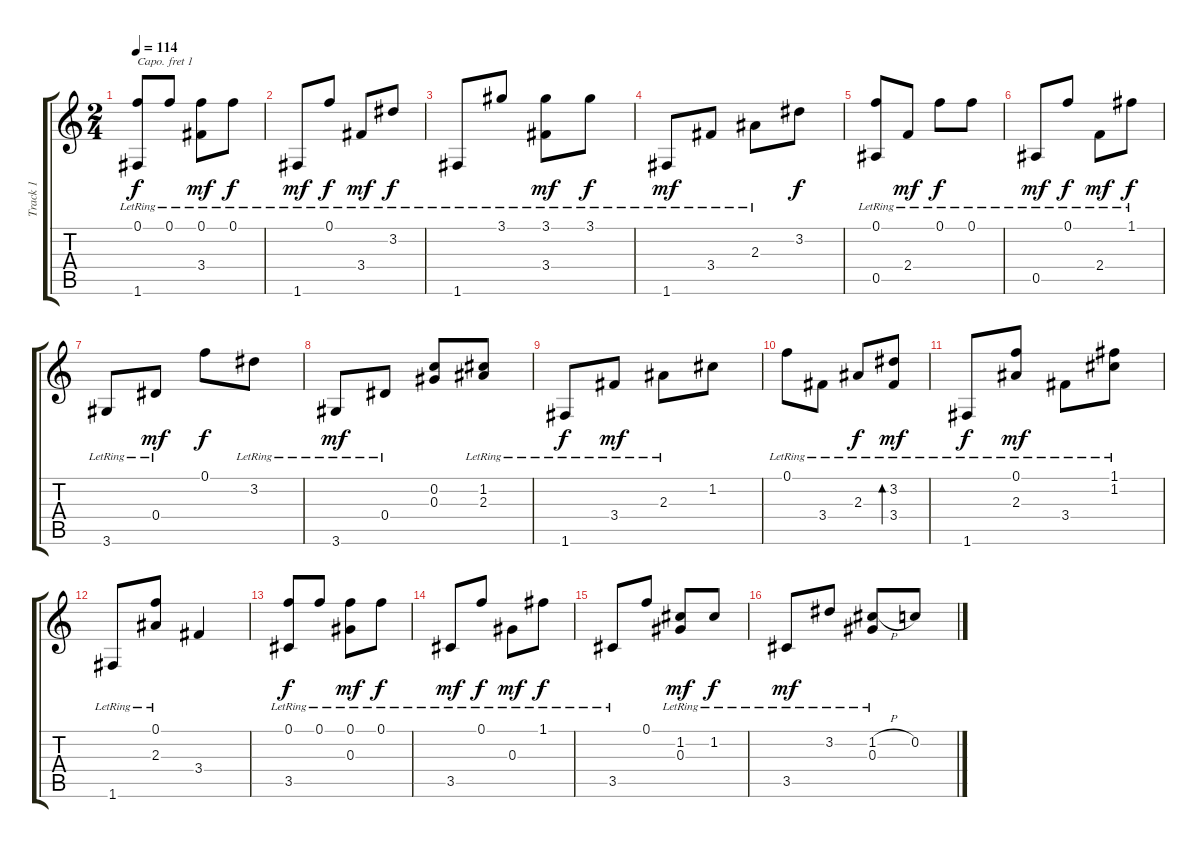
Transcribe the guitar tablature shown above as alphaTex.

\track ("Track 1" "Track 1") {instrument acousticguitarsteel}
\staff {score tabs}
\capo 1
\tuning (E4 B3 G3 D3 A2 E2) {hide}
\ts (2 4)
\tempo 114
\clef g2
\ks c
(0.1{lr} 1.6{lr}).8{dy f} 0.1{lr}.8 (0.1{lr} 3.4{lr}).8{dy mf} 0.1{lr}.8{dy f} |
1.6{lr}.8{dy mf} 0.1{lr}.8{dy f} 3.4{lr}.8{dy mf} 3.2{lr}.8{dy f} |
1.6{lr}.8 3.1{lr}.8 (3.1{lr} 3.4{lr}).8{dy mf} 3.1{lr}.8{dy f} |
1.6{lr}.8{dy mf} 3.4{lr}.8 2.3{lr}.8 3.2.8{dy f} |
(0.1{lr} 0.5{lr}).8 2.4{lr}.8{dy mf} 0.1{lr}.8{dy f} 0.1{lr}.8 |
0.5{lr}.8{dy mf} 0.1{lr}.8{dy f} 2.4{lr}.8{dy mf} 1.1{lr}.8{dy f} |
3.6{lr}.8 0.4{lr}.8{dy mf} 0.1.8{dy f} 3.2{lr}.8 |
3.6{lr}.8{dy mf} 0.4{lr}.8 (0.2 0.3).8 (1.2{lr} 2.3{lr}).8 |
1.6{lr}.8{dy f} 3.4{lr}.8{dy mf} 2.3{lr}.8 1.2.8 |
0.1{lr}.8 3.4{lr}.8 2.3{lr}.8{dy f} (3.2{lr} 3.4{lr}).8{bd 60 dy mf} |
1.6{lr}.8{dy f} (0.1{lr} 2.3{lr}).8{dy mf} 3.4{lr}.8 (1.1{lr} 1.2{lr}).8 |
1.6{lr}.8 (0.1{lr} 2.3{lr}).8 3.4.4 |
(0.1{lr} 3.5{lr}).8{dy f} 0.1{lr}.8 (0.1{lr} 0.3{lr}).8{dy mf} 0.1{lr}.8{dy f} |
3.5{lr}.8{dy mf} 0.1{lr}.8{dy f} 0.3{lr}.8{dy mf} 1.1{lr}.8{dy f} |
3.5{lr}.8 0.1.8 (1.2{lr} 0.3{lr}).8{dy mf} 1.2{lr}.8{dy f} |
3.5{lr}.8{dy mf} 3.2{lr}.8 (1.2{h} 0.3{lr}).8 0.2.8
